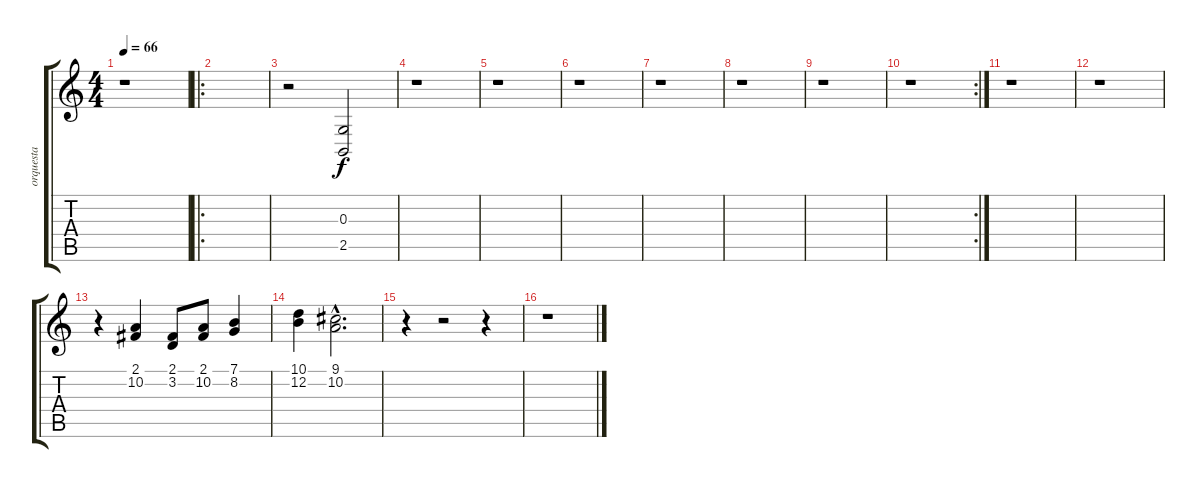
\track ("orquesta" "orquesta") {instrument stringensemble1}
\staff {score tabs}
\tuning (E4 B3 G3 D3 A2 E2) {hide}
\ts (4 4)
\tempo 66
\clef g2
\ks c
r.1{dy f instrument stringensemble1} |
\ro
|
r.2 (0.3 2.5).2 |
r.1 |
r.1 |
r.1 |
r.1 |
r.1 |
r.1 |
\rc 2
r.1 |
r.1 |
r.1 |
r.4 (2.1 10.2).4 (2.1 3.2).8 (2.1 10.2).8 (7.1 8.2).4 |
(10.1 12.2).4 (9.1{hac} 10.2{hac}).2{d} |
r.4 r.2 r.4 |
r.1
